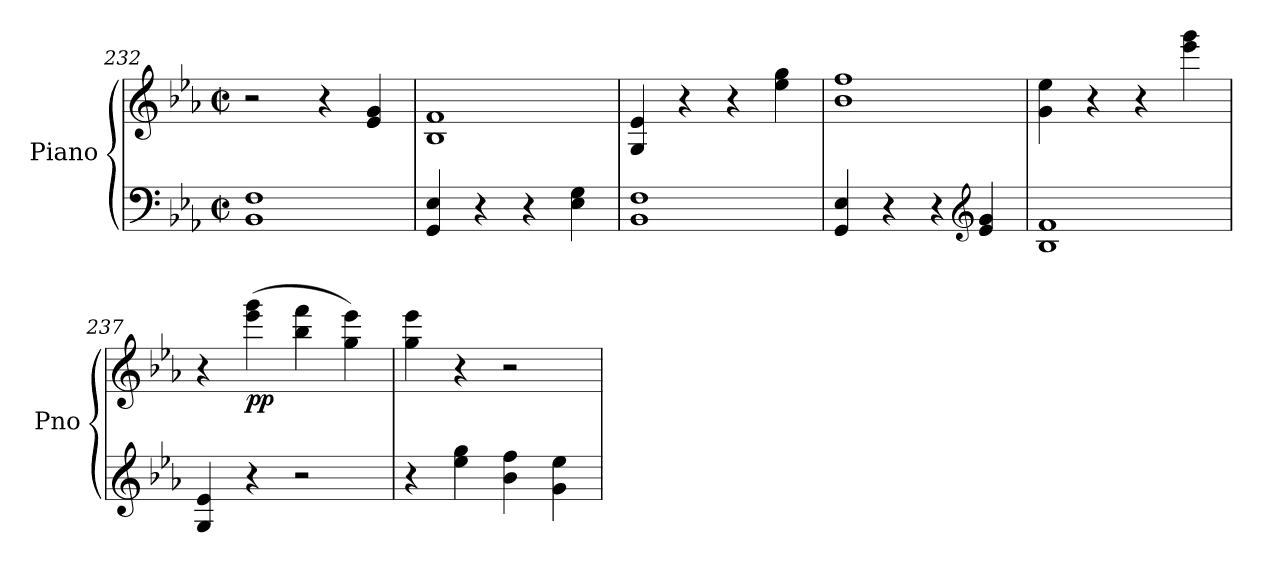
**kern	**kern	**dynam
*part1	*part1	*part1
*staff2	*staff1	*staff1/2
*I"Piano	*	*
*I'Pno	*	*
*clefF4	*clefG2	*
*k[b-e-a-]	*k[b-e-a-]	*
*E-:	*E-:	*
*M2/2	*M2/2	*
*met(c|)	*met(c|)	*
=232	=232	=232
1BB- 1F	2r	.
.	4r	.
.	4e-/ 4g/	.
!!LO:PB:g=z
=233	=233	=233
4GG/ 4E-/	1B- 1f	.
4r	.	.
4r	.	.
4E-\ 4G\	.	.
!!LO:PB:g=z
=234	=234	=234
1BB- 1F	4G/ 4e-/	.
.	4r	.
.	4r	.
.	4ee-\ 4gg\	.
=235	=235	=235
4GG/ 4E-/	1b- 1ff	.
4r	.	.
4r	.	.
*clefG2	*	*
4e-/ 4g/	.	.
=236	=236	=236
1B- 1f	4g\ 4ee-\	.
.	4r	.
.	4r	.
.	4eee-\ 4ggg\	.
=237	=237	=237
4G/ 4e-/	4r	.
!	!	!LO:DY:b
4r	(4eee-\ 4ggg\	pp
2r	4bb-\ 4fff\	.
.	4gg\ 4eee-\)	.
=238	=238	=238
4r	4gg\ 4eee-\	.
4ee-\ 4gg\	4r	.
4b-\ 4ff\	2r	.
4g\ 4ee-\	.	.
=	=	=
*-	*-	*-
